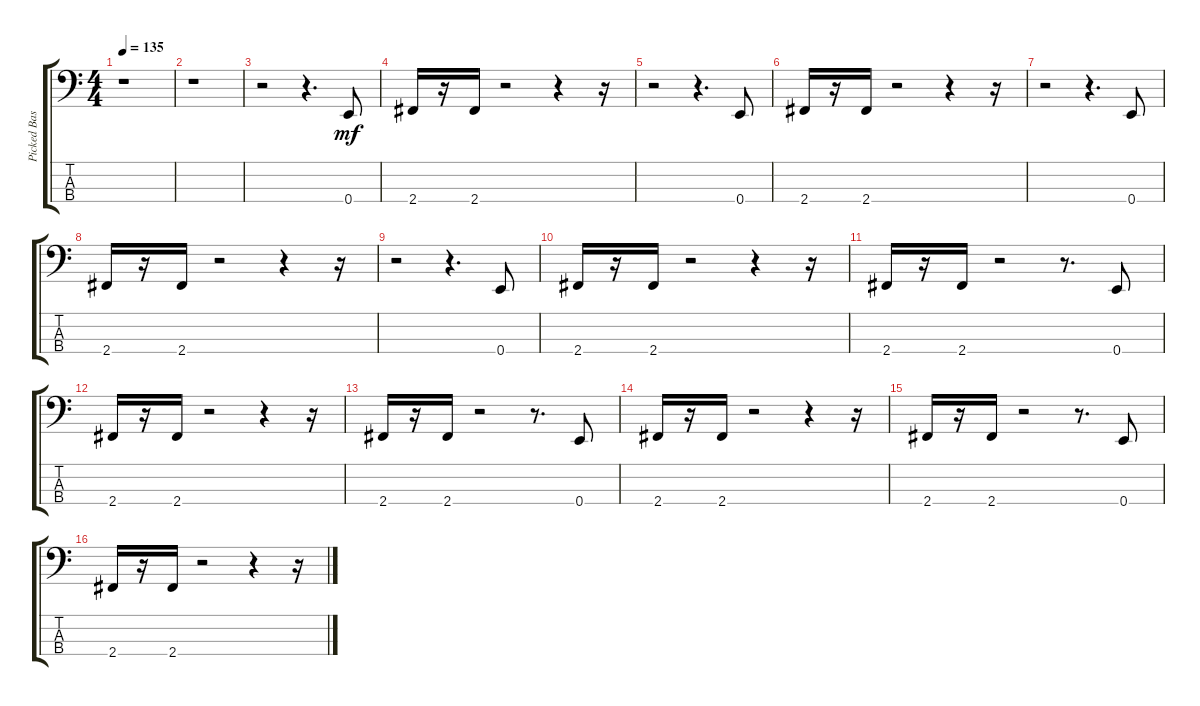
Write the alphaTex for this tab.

\track ("Picked Bass" "Picked Bas") {instrument electricbasspick}
\staff {score tabs}
\tuning (G2 D2 A1 E1) {hide}
\ts (4 4)
\tempo 135
\clef f4
\ks c
r.1{dy mf} |
r.1 |
r.2 r.4{d} 0.4.8 |
2.4.16 r.16 2.4.16 r.2 r.4 r.16 |
r.2 r.4{d} 0.4.8 |
2.4.16 r.16 2.4.16 r.2 r.4 r.16 |
r.2 r.4{d} 0.4.8 |
2.4.16 r.16 2.4.16 r.2 r.4 r.16 |
r.2 r.4{d} 0.4.8 |
2.4.16 r.16 2.4.16 r.2 r.4 r.16 |
2.4.16 r.16 2.4.16 r.2 r.8{d} 0.4.8 |
2.4.16 r.16 2.4.16 r.2 r.4 r.16 |
2.4.16 r.16 2.4.16 r.2 r.8{d} 0.4.8 |
2.4.16 r.16 2.4.16 r.2 r.4 r.16 |
2.4.16 r.16 2.4.16 r.2 r.8{d} 0.4.8 |
2.4.16 r.16 2.4.16 r.2 r.4 r.16
